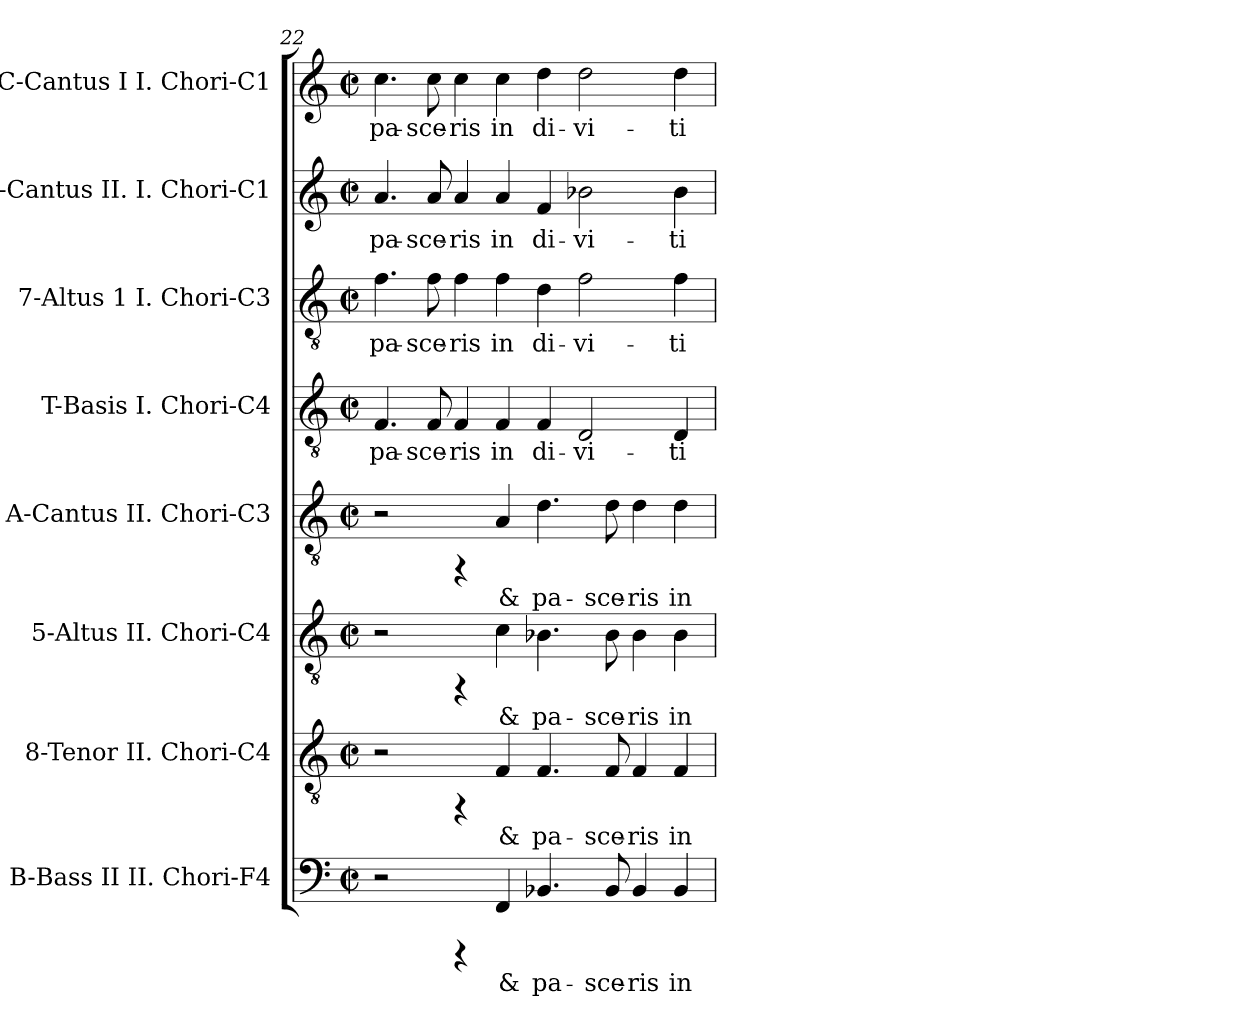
**kern	**text	**kern	**text	**kern	**text	**kern	**text	**kern	**text	**kern	**text	**kern	**text	**kern	**text
*part8	*part8	*part7	*part7	*part6	*part6	*part5	*part5	*part4	*part4	*part3	*part3	*part2	*part2	*part1	*part1
*staff8	*staff8	*staff7	*staff7	*staff6	*staff6	*staff5	*staff5	*staff4	*staff4	*staff3	*staff3	*staff2	*staff2	*staff1	*staff1
*I"B-Bass II  II. Chori-F4	*	*I"8-Tenor  II. Chori-C4	*	*I"5-Altus  II. Chori-C4	*	*I"A-Cantus  II. Chori-C3	*	*I"T-Basis  I. Chori-C4	*	*I"7-Altus 1  I. Chori-C3	*	*I"6-Cantus II.  I. Chori-C1	*	*I"C-Cantus I  I. Chori-C1	*
*I'B	*	*	*	*	*	*I'A	*	*I'T	*	*	*	*	*	*I'C	*
*clefF4	*	*clefGv2	*	*clefGv2	*	*clefGv2	*	*clefGv2	*	*clefGv2	*	*clefG2	*	*clefG2	*
*k[]	*	*k[]	*	*k[]	*	*k[]	*	*k[]	*	*k[]	*	*k[]	*	*k[]	*
*C:	*	*C:	*	*C:	*	*C:	*	*C:	*	*C:	*	*C:	*	*C:	*
*M2/2	*	*M2/2	*	*M2/2	*	*M2/2	*	*M2/2	*	*M2/2	*	*M2/2	*	*M2/2	*
*met(c|)	*	*met(c|)	*	*met(c|)	*	*met(c|)	*	*met(c|)	*	*met(c|)	*	*met(c|)	*	*met(c|)	*
=22	=22	=22	=22	=22	=22	=22	=22	=22	=22	=22	=22	=22	=22	=22	=22
!	!	!	!	!	!	!	!	!	!LO:LY:b:cj	!	!LO:LY:b:cj	!	!LO:LY:b:cj	!	!LO:LY:b:cj
2r	.	2r	.	2r	.	2r	.	4.F/	pa-	4.f\	pa-	4.a/	pa-	4.cc\	pa-
!	!	!	!	!	!	!	!	!	!LO:LY:b:cj	!	!LO:LY:b:cj	!	!LO:LY:b:cj	!	!LO:LY:b:cj
.	.	.	.	.	.	.	.	8F/	-sce-	8f\	-sce-	8a/	-sce-	8cc\	-sce-
!	!	!	!	!	!	!	!	!	!LO:LY:b:cj	!	!LO:LY:b:cj	!	!LO:LY:b:cj	!	!LO:LY:b:cj
4rCCC	.	4rFF	.	4rFF	.	4rFF	.	4F/	-ris	4f\	-ris	4a/	-ris	4cc\	-ris
!	!LO:LY:b:cj	!	!LO:LY:b:cj	!	!LO:LY:b:cj	!	!LO:LY:b:cj	!	!LO:LY:b:cj	!	!LO:LY:b:cj	!	!LO:LY:b:cj	!	!LO:LY:b:cj
4FF/	&	4F/	&	4c\	&	4A/	&	4F/	in	4f\	in	4a/	in	4cc\	in
!	!LO:LY:b:cj	!	!LO:LY:b:cj	!	!LO:LY:b:cj	!	!LO:LY:b:cj	!	!LO:LY:b:cj	!	!LO:LY:b:cj	!	!LO:LY:b:cj	!	!LO:LY:b:cj
4.BB-X/	pa-	4.F/	pa-	4.B-X\	pa-	4.d\	pa-	4F/	di-	4d\	di-	4f/	di-	4dd\	di-
!	!	!	!	!	!	!	!	!	!LO:LY:b:cj	!	!LO:LY:b:cj	!	!LO:LY:b:cj	!	!LO:LY:b:cj
.	.	.	.	.	.	.	.	2D/	-vi-	2f\	-vi-	2b-X\	-vi-	2dd\	-vi-
!	!LO:LY:b:cj	!	!LO:LY:b:cj	!	!LO:LY:b:cj	!	!LO:LY:b:cj	!	!	!	!	!	!	!	!
8BB-/	-sce-	8F/	-sce-	8B-\	-sce-	8d\	-sce-	.	.	.	.	.	.	.	.
!	!LO:LY:b:cj	!	!LO:LY:b:cj	!	!LO:LY:b:cj	!	!LO:LY:b:cj	!	!	!	!	!	!	!	!
4BB-/	-ris	4F/	-ris	4B-\	-ris	4d\	-ris	.	.	.	.	.	.	.	.
!	!LO:LY:b:cj	!	!LO:LY:b:cj	!	!LO:LY:b:cj	!	!LO:LY:b:cj	!	!LO:LY:b:cj	!	!LO:LY:b:cj	!	!LO:LY:b:cj	!	!LO:LY:b:cj
4BB-/	in	4F/	in	4B-\	in	4d\	in	4D/	-ti-	4f\	-ti-	4b-\	-ti-	4dd\	-ti-
=	=	=	=	=	=	=	=	=	=	=	=	=	=	=	=
*-	*-	*-	*-	*-	*-	*-	*-	*-	*-	*-	*-	*-	*-	*-	*-
